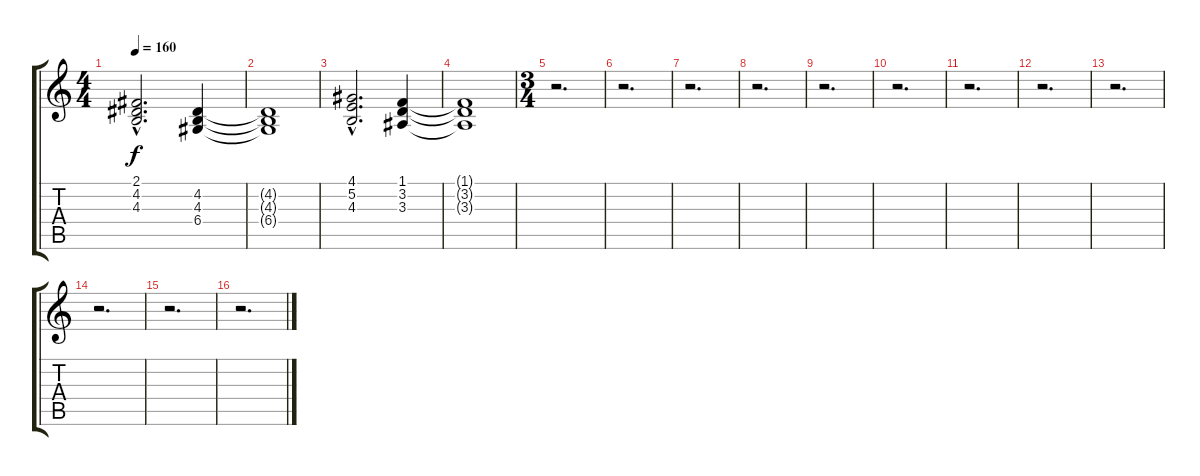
\track "" {instrument churchorgan}
\staff {score tabs}
\tuning (E4 B3 G3 D3 A2 E2) {hide}
\ts (4 4)
\tempo 160
\clef g2
\ks c
(2.1{hac} 4.2{hac} 4.3{hac}).2{d dy f} (4.2 4.3 6.4).4 |
(4.2{t} 4.3{t} 6.4{t}).1 |
(4.1{hac} 5.2{hac} 4.3{hac}).2{d} (1.1 3.2 3.3).4 |
(1.1{t} 3.2{t} 3.3{t}).1 |
\ts (3 4)
r.2{d} |
r.2{d} |
r.2{d} |
r.2{d} |
r.2{d} |
r.2{d} |
r.2{d} |
r.2{d} |
r.2{d} |
r.2{d} |
r.2{d} |
r.2{d}
